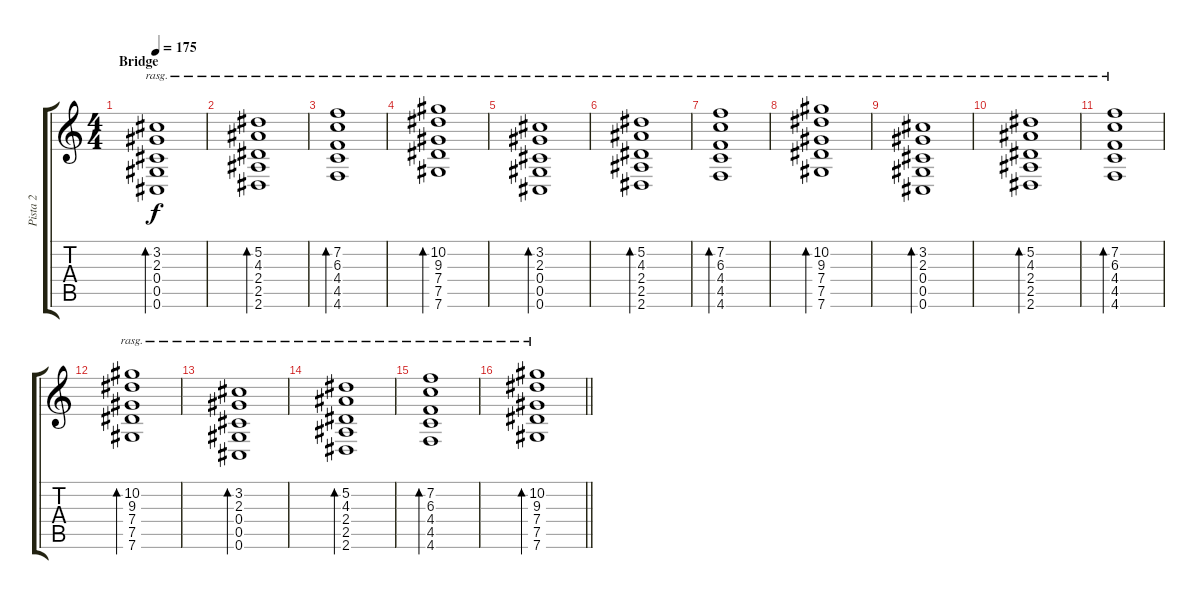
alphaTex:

\track ("Pista 2" "Pista 2") {instrument distortionguitar}
\staff {score tabs}
\tuning (Eb4 Bb3 Gb3 Db3 Ab2 Db2) {hide}
\ts (4 4)
\section ("" "Bridge")
\tempo 175
\clef g2
\ks c
(3.2 2.3 0.4 0.5 0.6).1{bd 240 rasg ii dy f instrument acousticguitarsteel} |
(5.2 4.3 2.4 2.5 2.6).1{bd 240 rasg ii} |
(7.2 6.3 4.4 4.5 4.6).1{bd 240 rasg ii} |
(10.2 9.3 7.4 7.5 7.6).1{bd 240 rasg ii} |
(3.2 2.3 0.4 0.5 0.6).1{bd 240 rasg ii} |
(5.2 4.3 2.4 2.5 2.6).1{bd 240 rasg ii} |
(7.2 6.3 4.4 4.5 4.6).1{bd 240 rasg ii} |
(10.2 9.3 7.4 7.5 7.6).1{bd 240 rasg ii} |
(3.2 2.3 0.4 0.5 0.6).1{bd 240 rasg ii} |
(5.2 4.3 2.4 2.5 2.6).1{bd 240 rasg ii} |
(7.2 6.3 4.4 4.5 4.6).1{bd 240 rasg ii} |
(10.2 9.3 7.4 7.5 7.6).1{bd 240 rasg ii} |
(3.2 2.3 0.4 0.5 0.6).1{bd 240 rasg ii} |
(5.2 4.3 2.4 2.5 2.6).1{bd 240 rasg ii} |
(7.2 6.3 4.4 4.5 4.6).1{bd 240 rasg ii} |
\barLineRight lightlight
(10.2 9.3 7.4 7.5 7.6).1{bd 240 rasg ii}
